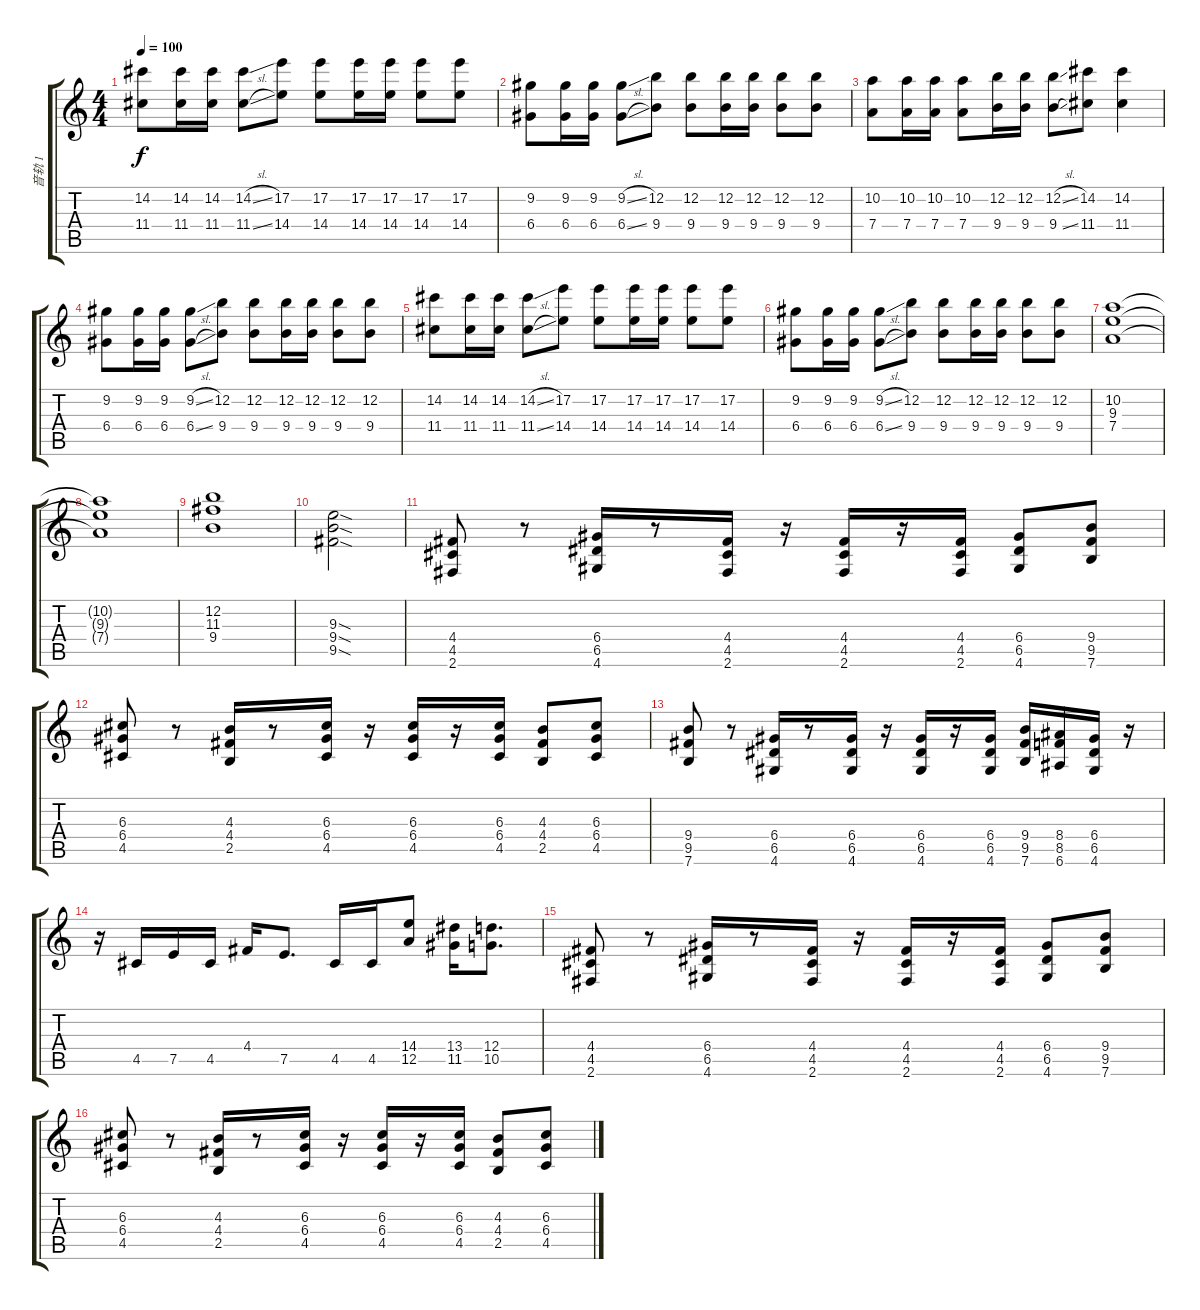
\track ("音轨 1" "音轨 1") {instrument distortionguitar}
\staff {score tabs}
\tuning (E4 B3 G3 D3 A2 E2) {hide}
\ts (4 4)
\tempo 100
\clef g2
\ks c
(14.2 11.4).8{dy f} (14.2 11.4).16 (14.2 11.4).16 (14.2{sl} 11.4{sl}).8 (17.2 14.4).8 (17.2 14.4).8 (17.2 14.4).16 (17.2 14.4).16 (17.2 14.4).8 (17.2 14.4).8 |
(9.2 6.4).8 (9.2 6.4).16 (9.2 6.4).16 (9.2{sl} 6.4{sl}).8 (12.2 9.4).8 (12.2 9.4).8 (12.2 9.4).16 (12.2 9.4).16 (12.2 9.4).8 (12.2 9.4).8 |
(10.2 7.4).8 (10.2 7.4).16 (10.2 7.4).16 (10.2 7.4).8 (12.2 9.4).16 (12.2 9.4).16 (12.2{sl} 9.4{sl}).8 (14.2 11.4).8 (14.2 11.4).4 |
(9.2 6.4).8 (9.2 6.4).16 (9.2 6.4).16 (9.2{sl} 6.4{sl}).8 (12.2 9.4).8 (12.2 9.4).8 (12.2 9.4).16 (12.2 9.4).16 (12.2 9.4).8 (12.2 9.4).8 |
(14.2 11.4).8 (14.2 11.4).16 (14.2 11.4).16 (14.2{sl} 11.4{sl}).8 (17.2 14.4).8 (17.2 14.4).8 (17.2 14.4).16 (17.2 14.4).16 (17.2 14.4).8 (17.2 14.4).8 |
(9.2 6.4).8 (9.2 6.4).16 (9.2 6.4).16 (9.2{sl} 6.4{sl}).8 (12.2 9.4).8 (12.2 9.4).8 (12.2 9.4).16 (12.2 9.4).16 (12.2 9.4).8 (12.2 9.4).8 |
(10.2 9.3 7.4).1 |
(10.2{t} 9.3{t} 7.4{t}).1 |
(12.2 11.3 9.4).1 |
(9.3{sod} 9.4{sod} 9.5{sod}).2 |
(4.4 4.5 2.6).8 r.8 (6.4 6.5 4.6).16 r.8 (4.4 4.5 2.6).16 r.16 (4.4 4.5 2.6).16 r.16 (4.4 4.5 2.6).16 (6.4 6.5 4.6).8 (9.4 9.5 7.6).8 |
(6.3 6.4 4.5).8 r.8 (4.3 4.4 2.5).16 r.8 (6.3 6.4 4.5).16 r.16 (6.3 6.4 4.5).16 r.16 (6.3 6.4 4.5).16 (4.3 4.4 2.5).8 (6.3 6.4 4.5).8 |
(9.4 9.5 7.6).8 r.8 (6.4 6.5 4.6).16 r.8 (6.4 6.5 4.6).16 r.16 (6.4 6.5 4.6).16 r.16 (6.4 6.5 4.6).16 (9.4 9.5 7.6).16 (8.4 8.5 6.6).16 (6.4 6.5 4.6).16 r.16 |
r.16 4.5.16 7.5.16 4.5.16 4.4.16 7.5.8{d} 4.5.16 4.5.16 (14.4 12.5).8 (13.4 11.5).16 (12.4 10.5).8{d} |
(4.4 4.5 2.6).8 r.8 (6.4 6.5 4.6).16 r.8 (4.4 4.5 2.6).16 r.16 (4.4 4.5 2.6).16 r.16 (4.4 4.5 2.6).16 (6.4 6.5 4.6).8 (9.4 9.5 7.6).8 |
(6.3 6.4 4.5).8 r.8 (4.3 4.4 2.5).16 r.8 (6.3 6.4 4.5).16 r.16 (6.3 6.4 4.5).16 r.16 (6.3 6.4 4.5).16 (4.3 4.4 2.5).8 (6.3 6.4 4.5).8
